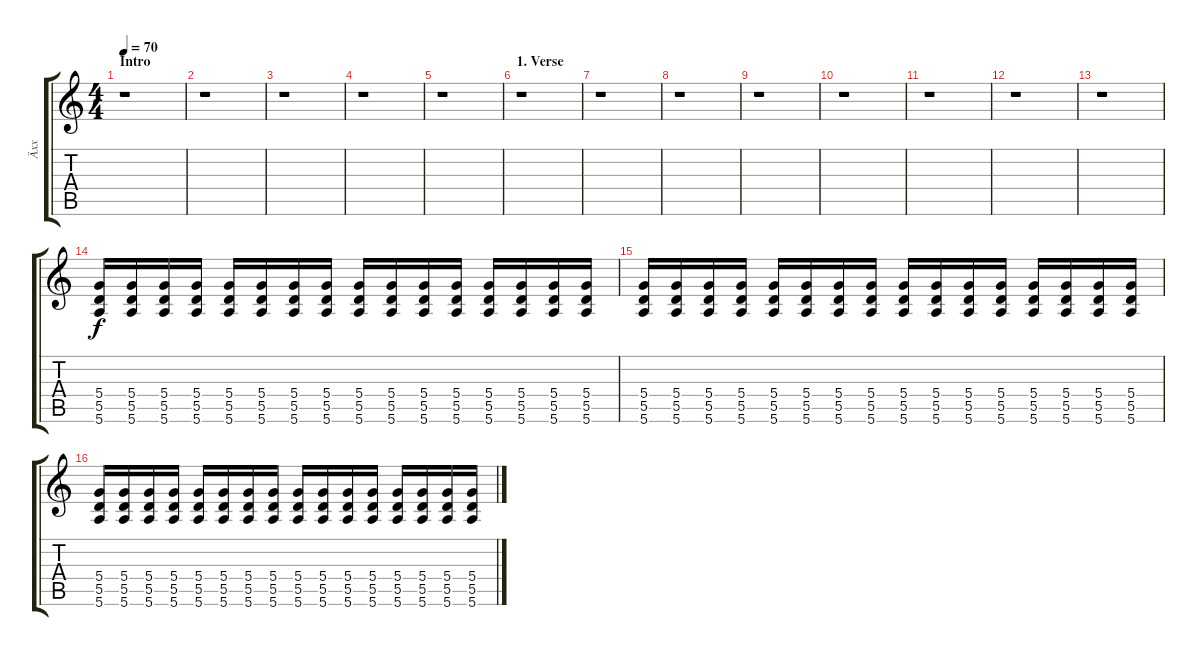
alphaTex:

\track ("Äxx" "Äxx") {instrument electricguitarclean}
\staff {score tabs}
\tuning (E4 B3 G3 D3 A2 E2) {hide}
\ts (4 4)
\section ("" "Intro")
\tempo 70
\clef g2
\ks c
r.1{dy f instrument electricguitarclean} |
r.1 |
r.1 |
r.1 |
r.1 |
\section ("" "1. Verse")
r.1 |
r.1 |
r.1 |
r.1 |
r.1 |
r.1 |
r.1 |
r.1 |
(5.4 5.5 5.6).16 (5.4 5.5 5.6).16 (5.4 5.5 5.6).16 (5.4 5.5 5.6).16 (5.4 5.5 5.6).16 (5.4 5.5 5.6).16 (5.4 5.5 5.6).16 (5.4 5.5 5.6).16 (5.4 5.5 5.6).16 (5.4 5.5 5.6).16 (5.4 5.5 5.6).16 (5.4 5.5 5.6).16 (5.4 5.5 5.6).16 (5.4 5.5 5.6).16 (5.4 5.5 5.6).16 (5.4 5.5 5.6).16 |
(5.4 5.5 5.6).16 (5.4 5.5 5.6).16 (5.4 5.5 5.6).16 (5.4 5.5 5.6).16 (5.4 5.5 5.6).16 (5.4 5.5 5.6).16 (5.4 5.5 5.6).16 (5.4 5.5 5.6).16 (5.4 5.5 5.6).16 (5.4 5.5 5.6).16 (5.4 5.5 5.6).16 (5.4 5.5 5.6).16 (5.4 5.5 5.6).16 (5.4 5.5 5.6).16 (5.4 5.5 5.6).16 (5.4 5.5 5.6).16 |
(5.4 5.5 5.6).16 (5.4 5.5 5.6).16 (5.4 5.5 5.6).16 (5.4 5.5 5.6).16 (5.4 5.5 5.6).16 (5.4 5.5 5.6).16 (5.4 5.5 5.6).16 (5.4 5.5 5.6).16 (5.4 5.5 5.6).16 (5.4 5.5 5.6).16 (5.4 5.5 5.6).16 (5.4 5.5 5.6).16 (5.4 5.5 5.6).16 (5.4 5.5 5.6).16 (5.4 5.5 5.6).16 (5.4 5.5 5.6).16
